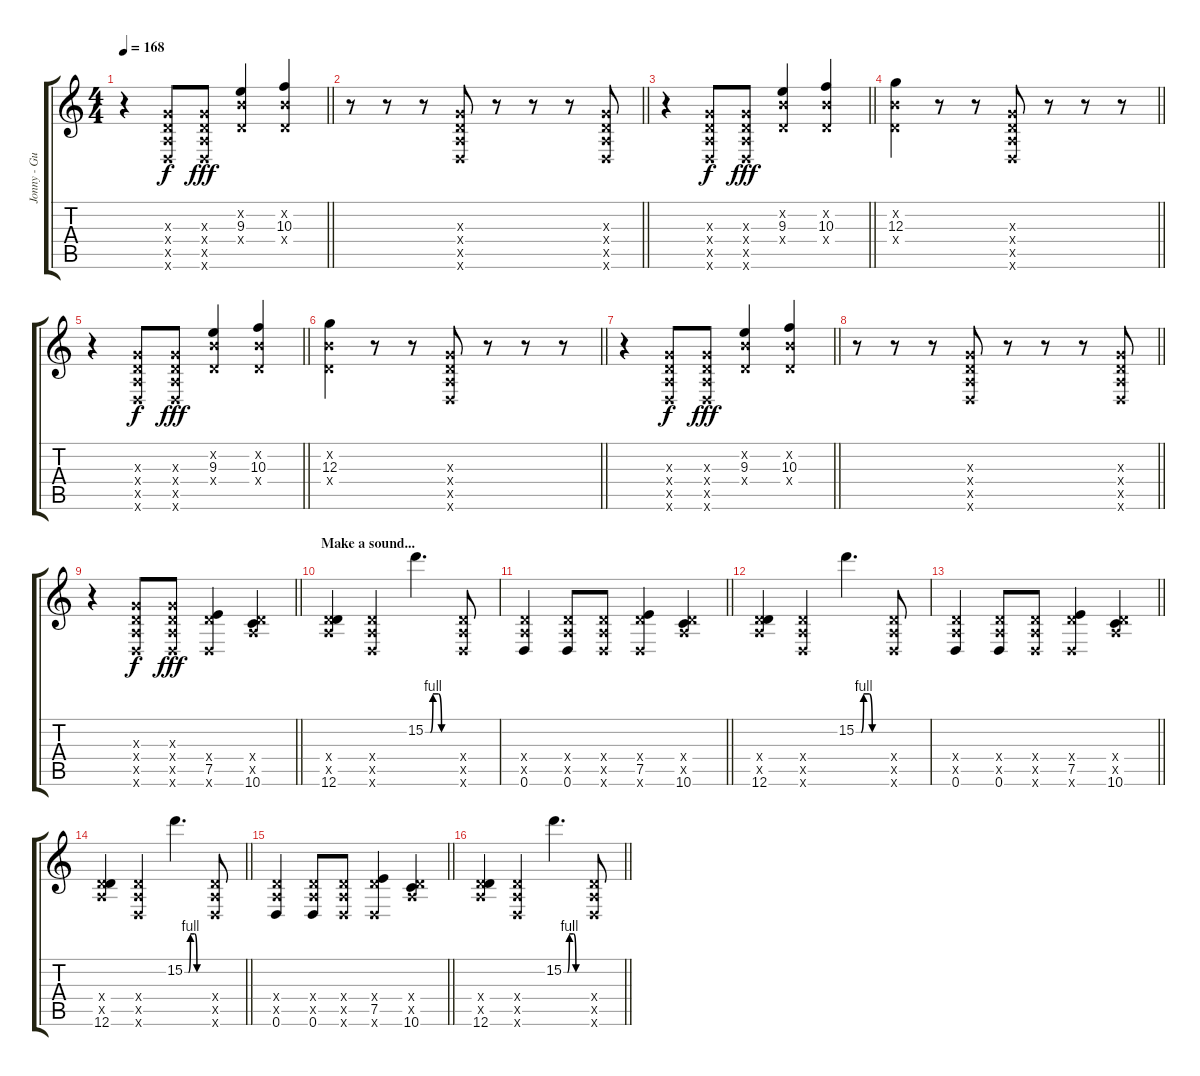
\track ("Jonny - Guitar" "Jonny - Gu") {instrument electricguitarjazz}
\staff {score tabs}
\tuning (E4 B3 G3 D3 A2 D2) {hide}
\ts (4 4)
\tempo 168
\clef g2
\barLineRight lightlight
\ks c
r.4{dy fff} (0.3{x} 0.4{x} 0.5{x} 0.6{x}).8{dy f} (0.3{x} 0.4{x} 0.5{x} 0.6{x}).8{dy fff} (0.2{x} 9.3 0.4{x}).4 (0.2{x} 10.3 0.4{x}).4 |
\barLineRight lightlight
r.8 r.8 r.8 (0.3{x} 0.4{x} 0.5{x} 0.6{x}).8 r.8 r.8 r.8 (0.3{x} 0.4{x} 0.5{x} 0.6{x}).8 |
\barLineRight lightlight
r.4 (0.3{x} 0.4{x} 0.5{x} 0.6{x}).8{dy f} (0.3{x} 0.4{x} 0.5{x} 0.6{x}).8{dy fff} (0.2{x} 9.3 0.4{x}).4 (0.2{x} 10.3 0.4{x}).4 |
\barLineRight lightlight
(0.2{x} 12.3 0.4{x}).4 r.8 r.8 (0.3{x} 0.4{x} 0.5{x} 0.6{x}).8 r.8 r.8 r.8 |
\barLineRight lightlight
r.4 (0.3{x} 0.4{x} 0.5{x} 0.6{x}).8{dy f} (0.3{x} 0.4{x} 0.5{x} 0.6{x}).8{dy fff} (0.2{x} 9.3 0.4{x}).4 (0.2{x} 10.3 0.4{x}).4 |
\barLineRight lightlight
(0.2{x} 12.3 0.4{x}).4 r.8 r.8 (0.3{x} 0.4{x} 0.5{x} 0.6{x}).8 r.8 r.8 r.8 |
\barLineRight lightlight
r.4 (0.3{x} 0.4{x} 0.5{x} 0.6{x}).8{dy f} (0.3{x} 0.4{x} 0.5{x} 0.6{x}).8{dy fff} (0.2{x} 9.3 0.4{x}).4 (0.2{x} 10.3 0.4{x}).4 |
\barLineRight lightlight
r.8 r.8 r.8 (0.3{x} 0.4{x} 0.5{x} 0.6{x}).8 r.8 r.8 r.8 (0.3{x} 0.4{x} 0.5{x} 0.6{x}).8 |
\barLineRight lightlight
r.4 (0.3{x} 0.4{x} 0.5{x} 0.6{x}).8{dy f} (0.3{x} 0.4{x} 0.5{x} 0.6{x}).8{dy fff} (0.4{x} 7.5 0.6{x}).4{instrument distortionguitar} (0.4{x} 0.5{x} 10.6).4 |
\section ("" "Make a sound...")
(0.4{x} 0.5{x} 12.6).4 (0.4{x} 0.5{x} 0.6{x}).4 15.2{be (custom 0 0 10 0 15 4 26 4 32 0 45 0 60 0)}.4{d} (0.4{x} 0.5{x} 0.6{x}).8 |
\barLineRight lightlight
(0.4{x} 0.5{x} 0.6).4 (0.4{x} 0.5{x} 0.6).8 (0.4{x} 0.5{x} 0.6{x}).8 (0.4{x} 7.5 0.6{x}).4 (0.4{x} 0.5{x} 10.6).4 |
(0.4{x} 0.5{x} 12.6).4 (0.4{x} 0.5{x} 0.6{x}).4 15.2{be (custom 0 0 10 0 15 4 26 4 32 0 45 0 60 0)}.4{d} (0.4{x} 0.5{x} 0.6{x}).8 |
\barLineRight lightlight
(0.4{x} 0.5{x} 0.6).4 (0.4{x} 0.5{x} 0.6).8 (0.4{x} 0.5{x} 0.6{x}).8 (0.4{x} 7.5 0.6{x}).4 (0.4{x} 0.5{x} 10.6).4 |
\barLineRight lightlight
(0.4{x} 0.5{x} 12.6).4 (0.4{x} 0.5{x} 0.6{x}).4 15.2{be (custom 0 0 10 0 15 4 26 4 32 0 45 0 60 0)}.4{d} (0.4{x} 0.5{x} 0.6{x}).8 |
\barLineRight lightlight
(0.4{x} 0.5{x} 0.6).4 (0.4{x} 0.5{x} 0.6).8 (0.4{x} 0.5{x} 0.6{x}).8 (0.4{x} 7.5 0.6{x}).4 (0.4{x} 0.5{x} 10.6).4 |
\barLineRight lightlight
(0.4{x} 0.5{x} 12.6).4 (0.4{x} 0.5{x} 0.6{x}).4 15.2{be (custom 0 0 10 0 15 4 26 4 32 0 45 0 60 0)}.4{d} (0.4{x} 0.5{x} 0.6{x}).8
